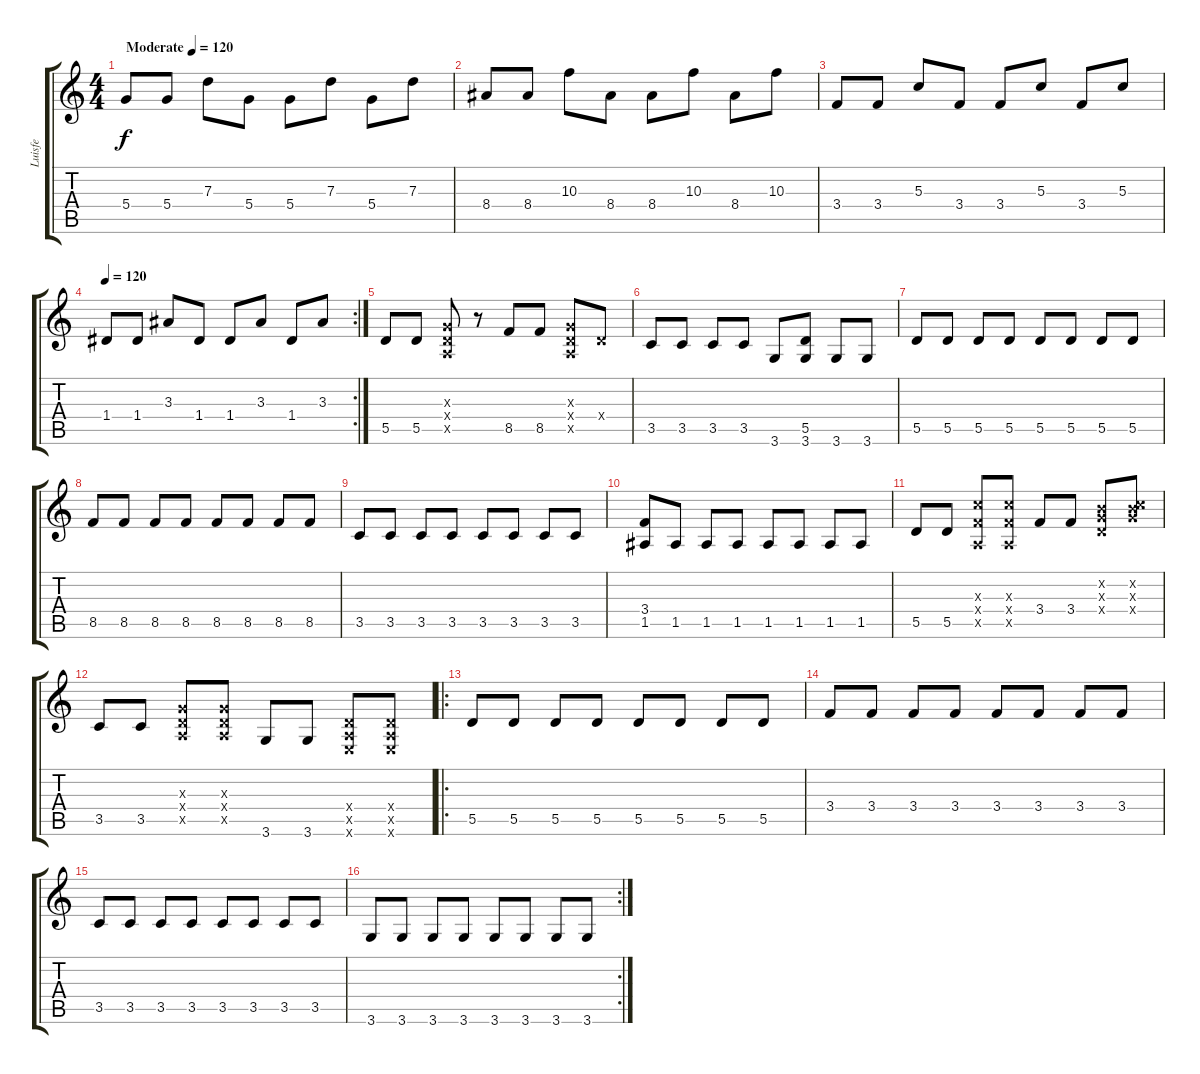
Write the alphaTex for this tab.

\track ("Luisfe" "Luisfe") {instrument electricbasspick}
\staff {score tabs}
\tuning (E4 B3 G3 D3 A2 E2) {hide}
\ts (4 4)
\tempo (120 "Moderate")
\clef g2
\ks c
5.4.8{dy f instrument electricbasspick} 5.4.8 7.3.8 5.4.8 5.4.8 7.3.8 5.4.8 7.3.8 |
8.4.8 8.4.8 10.3.8 8.4.8 8.4.8 10.3.8 8.4.8 10.3.8 |
3.4.8 3.4.8 5.3.8 3.4.8 3.4.8 5.3.8 3.4.8 5.3.8 |
\rc 2
\tempo 120
1.4.8 1.4.8 3.3.8 1.4.8 1.4.8 3.3.8 1.4.8 3.3.8 |
5.5.8 5.5.8 (0.3{x} 0.4{x} 0.5{x}).8 r.8 8.5.8 8.5.8 (0.3{x} 0.4{x} 0.5{x}).8 0.4{x}.8 |
3.5.8 3.5.8 3.5.8 3.5.8 3.6.8 (5.5 3.6).8 3.6.8 3.6.8 |
5.5.8 5.5.8 5.5.8 5.5.8 5.5.8 5.5.8 5.5.8 5.5.8 |
8.5.8 8.5.8 8.5.8 8.5.8 8.5.8 8.5.8 8.5.8 8.5.8 |
3.5.8 3.5.8 3.5.8 3.5.8 3.5.8 3.5.8 3.5.8 3.5.8 |
(3.4 1.5).8 1.5.8 1.5.8 1.5.8 1.5.8 1.5.8 1.5.8 1.5.8 |
5.5.8 5.5.8 (5.3{x} 3.4{x} 0.5{x}).8 (5.3{x} 3.4{x} 0.5{x}).8 3.4.8 3.4.8 (0.2{x} 0.3{x} 0.4{x}).8 (0.2{x} 5.3{x} 5.4{x}).8 |
3.5.8 3.5.8 (0.3{x} 0.4{x} 0.5{x}).8 (0.3{x} 0.4{x} 0.5{x}).8 3.6.8 3.6.8 (0.4{x} 0.5{x} 0.6{x}).8 (0.4{x} 0.5{x} 0.6{x}).8 |
\ro
5.5.8 5.5.8 5.5.8 5.5.8 5.5.8 5.5.8 5.5.8 5.5.8 |
3.4.8 3.4.8 3.4.8 3.4.8 3.4.8 3.4.8 3.4.8 3.4.8 |
3.5.8 3.5.8 3.5.8 3.5.8 3.5.8 3.5.8 3.5.8 3.5.8 |
\rc 2
3.6.8 3.6.8 3.6.8 3.6.8 3.6.8 3.6.8 3.6.8 3.6.8
